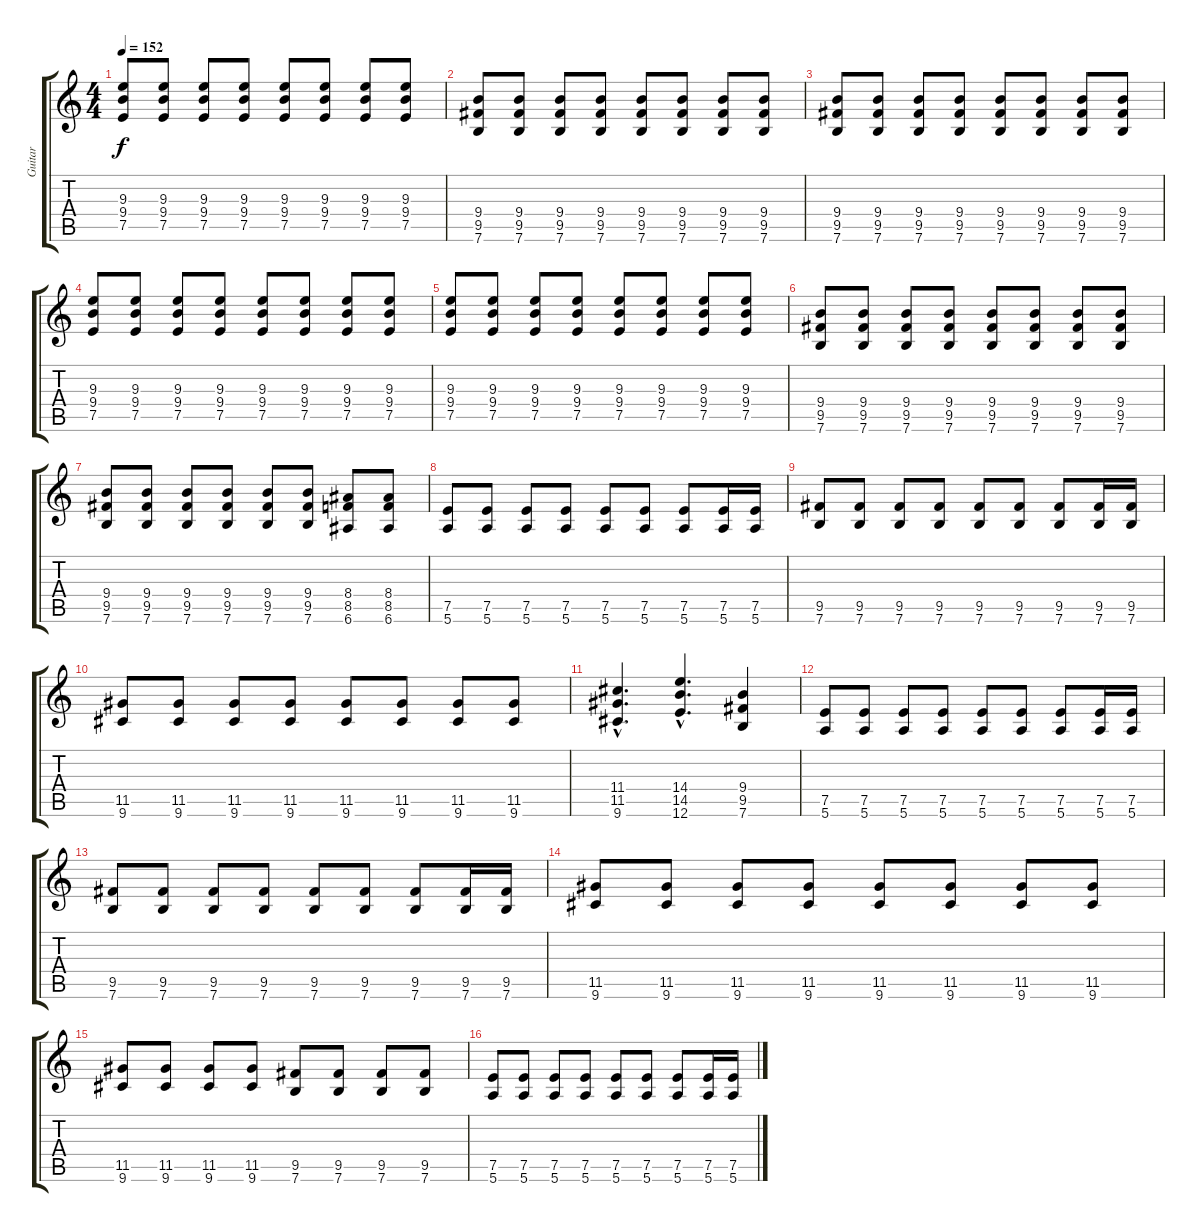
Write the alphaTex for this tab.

\track ("Guitar" "Guitar") {instrument distortionguitar}
\staff {score tabs}
\tuning (E4 B3 G3 D3 A2 E2) {hide}
\ts (4 4)
\tempo 152
\clef g2
\ks c
(9.3 9.4 7.5).8{dy f} (9.3 9.4 7.5).8 (9.3 9.4 7.5).8 (9.3 9.4 7.5).8 (9.3 9.4 7.5).8 (9.3 9.4 7.5).8 (9.3 9.4 7.5).8 (9.3 9.4 7.5).8 |
(9.4 9.5 7.6).8 (9.4 9.5 7.6).8 (9.4 9.5 7.6).8 (9.4 9.5 7.6).8 (9.4 9.5 7.6).8 (9.4 9.5 7.6).8 (9.4 9.5 7.6).8 (9.4 9.5 7.6).8 |
(9.4 9.5 7.6).8 (9.4 9.5 7.6).8 (9.4 9.5 7.6).8 (9.4 9.5 7.6).8 (9.4 9.5 7.6).8 (9.4 9.5 7.6).8 (9.4 9.5 7.6).8 (9.4 9.5 7.6).8 |
(9.3 9.4 7.5).8 (9.3 9.4 7.5).8 (9.3 9.4 7.5).8 (9.3 9.4 7.5).8 (9.3 9.4 7.5).8 (9.3 9.4 7.5).8 (9.3 9.4 7.5).8 (9.3 9.4 7.5).8 |
(9.3 9.4 7.5).8 (9.3 9.4 7.5).8 (9.3 9.4 7.5).8 (9.3 9.4 7.5).8 (9.3 9.4 7.5).8 (9.3 9.4 7.5).8 (9.3 9.4 7.5).8 (9.3 9.4 7.5).8 |
(9.4 9.5 7.6).8 (9.4 9.5 7.6).8 (9.4 9.5 7.6).8 (9.4 9.5 7.6).8 (9.4 9.5 7.6).8 (9.4 9.5 7.6).8 (9.4 9.5 7.6).8 (9.4 9.5 7.6).8 |
(9.4 9.5 7.6).8 (9.4 9.5 7.6).8 (9.4 9.5 7.6).8 (9.4 9.5 7.6).8 (9.4 9.5 7.6).8 (9.4 9.5 7.6).8 (8.4 8.5 6.6).8 (8.4 8.5 6.6).8 |
(7.5 5.6).8 (7.5 5.6).8 (7.5 5.6).8 (7.5 5.6).8 (7.5 5.6).8 (7.5 5.6).8 (7.5 5.6).8 (7.5 5.6).16 (7.5 5.6).16 |
(9.5 7.6).8 (9.5 7.6).8 (9.5 7.6).8 (9.5 7.6).8 (9.5 7.6).8 (9.5 7.6).8 (9.5 7.6).8 (9.5 7.6).16 (9.5 7.6).16 |
(11.5 9.6).8 (11.5 9.6).8 (11.5 9.6).8 (11.5 9.6).8 (11.5 9.6).8 (11.5 9.6).8 (11.5 9.6).8 (11.5 9.6).8 |
(11.4{hac} 11.5{hac} 9.6{hac}).4{d} (14.4{hac} 14.5{hac} 12.6{hac}).4{d} (9.4 9.5 7.6).4 |
(7.5 5.6).8 (7.5 5.6).8 (7.5 5.6).8 (7.5 5.6).8 (7.5 5.6).8 (7.5 5.6).8 (7.5 5.6).8 (7.5 5.6).16 (7.5 5.6).16 |
(9.5 7.6).8 (9.5 7.6).8 (9.5 7.6).8 (9.5 7.6).8 (9.5 7.6).8 (9.5 7.6).8 (9.5 7.6).8 (9.5 7.6).16 (9.5 7.6).16 |
(11.5 9.6).8 (11.5 9.6).8 (11.5 9.6).8 (11.5 9.6).8 (11.5 9.6).8 (11.5 9.6).8 (11.5 9.6).8 (11.5 9.6).8 |
(11.5 9.6).8 (11.5 9.6).8 (11.5 9.6).8 (11.5 9.6).8 (9.5 7.6).8 (9.5 7.6).8 (9.5 7.6).8 (9.5 7.6).8 |
(7.5 5.6).8 (7.5 5.6).8 (7.5 5.6).8 (7.5 5.6).8 (7.5 5.6).8 (7.5 5.6).8 (7.5 5.6).8 (7.5 5.6).16 (7.5 5.6).16
